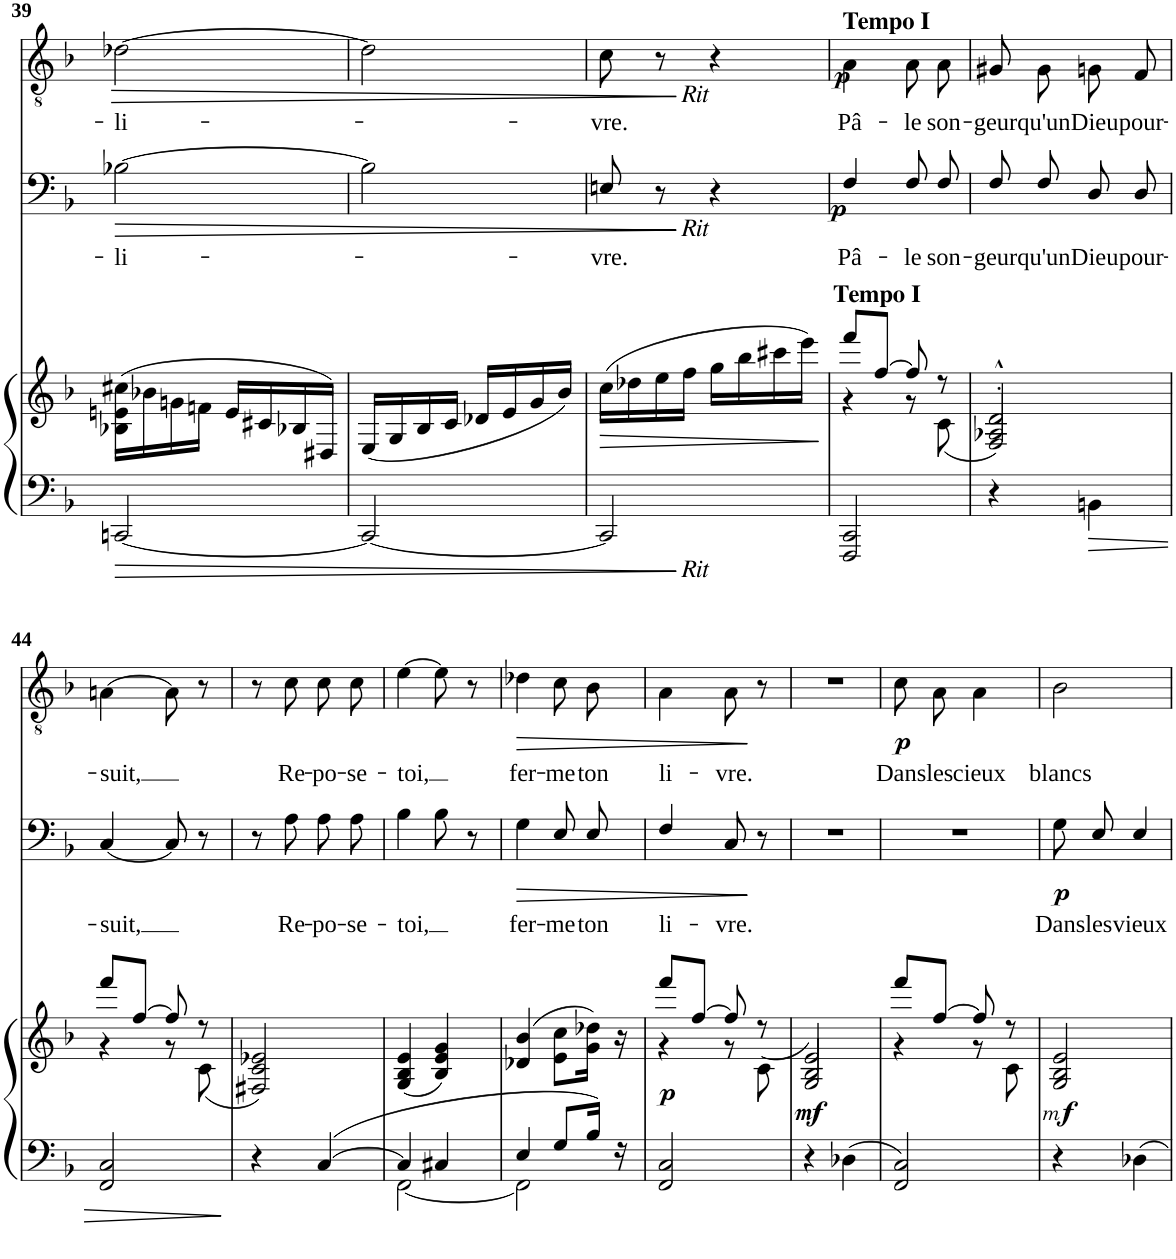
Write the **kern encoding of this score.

**kern	**kern	**dynam	**kern	**text	**dynam	**kern	**text	**dynam
*part3	*part3	*part3	*part2	*part2	*part2	*part1	*part1	*part1
*staff4	*staff3	*staff3/4	*staff2	*staff2	*staff2	*staff1	*staff1	*staff1
!!LO:PB:g=z
*clefF4	*clefG2	*	*clefF4	*	*	*clefGv2	*	*
*	*	*	*Trd4c7	*	*	*	*	*
*k[b-]	*k[b-]	*	*k[b-]	*	*	*k[b-]	*	*
*M2/4	*M2/4	*	*M2/4	*	*	*M2/4	*	*
=39	=39	=39	=39	=39	=39	=39	=39	=39
!	!	!	!	!LO:LY:b	!LO:HP:b	!	!LO:LY:b	!LO:HP:b
[2CCn/	(16B-X\ 16en\ 16cc#X\LL	.	[2B-X\	-li-	>	[2d-X\	-li-	>
.	16b-X\	.	.	.	.	.	.	.
.	16gn\	.	.	.	.	.	.	.
.	16fn\JJ	.	.	.	.	.	.	.
.	16e/LL	.	.	.	.	.	.	.
.	16c#X/	.	.	.	.	.	.	.
.	16B-X/	.	.	.	.	.	.	.
.	16D#X/JJ)	.	.	.	.	.	.	.
=40	=40	=40	=40	=40	=40	=40	=40	=40
2CC/_	(16E/LL	.	2B-\]	.	.	2d-\]	.	.
.	16G/	.	.	.	.	.	.	.
.	16B-/	.	.	.	.	.	.	.
.	16c/JJ	.	.	.	.	.	.	.
.	16d-X/LL	.	.	.	.	.	.	.
.	16e/	.	.	.	.	.	.	.
.	16g/	.	.	.	.	.	.	.
.	16b-/JJ)	.	.	.	.	.	.	.
.	.	.	.	.	]	.	.	]
=41	=41	=41	=41	=41	=41	=41	=41	=41
!	!	!	!	!	!	!LO:TX:b:i:t=Rit	!	!
!	!	!	!LO:TX:b:i:t=Rit	!	!	!	!	!
!LO:TX:b:i:t=Rit	!	!	!	!	!	!	!	!
!	!	!LO:HP:b	!	!LO:LY:b	!	!	!LO:LY:b	!
2CC/]	(16cc\LL	>	8En/	-vre.	.	8c\	-vre.	.
.	16dd-X\	.	.	.	.	.	.	.
.	16ee\	.	8r	.	.	8r	.	.
.	16ff\JJ	.	.	.	.	.	.	.
.	16gg\LL	.	4r	.	.	4r	.	.
.	16bb-\	.	.	.	.	.	.	.
.	16ccc#X\	.	.	.	.	.	.	.
.	16eee\JJ)	.	.	.	.	.	.	.
.	.	]	.	.	.	.	.	.
=42	=42	=42	=42	=42	=42	=42	=42	=42
*	*^	*	*	*	*	*	*	*
!	!	!	!	!	!	!	!LO:TX:a:B:t=Tempo I	!	!
!	!LO:TX:a:B:t=Tempo I	!	!	!	!	!	!	!	!
!	!	!	!	!	!LO:LY:b	!LO:DY:b	!	!LO:LY:b	!LO:DY:b
2FFF/ 2CC/	8fff/L	4r	.	4F/	Pâ-	p	4A\	Pâ-	p
.	[8ff/J	.	.	.	.	.	.	.	.
!	!	!	!	!	!LO:LY:b	!	!	!LO:LY:b	!
.	8ff/]	8r	.	8F/L	-le	.	8A\L	-le	.
!	!	!	!	!	!LO:LY:b	!	!	!LO:LY:b	!
.	8r	(8c\	.	8F/J	son-	.	8A\J	son-	.
=43	=43	=43	=43	=43	=43	=43	=43	=43	=43
!	!	!	!	!	!LO:LY:b	!	!	!LO:LY:b	!
*	*	*	*	*	*	*	*^	*	*
4r	2F/^^ 2d/^^)	2A-X'/	.	8F/L	-geur	.	8G#X/L	8ryy	-geur	.
!	!	!	!	!	!LO:LY:b	!	!	!	!LO:LY:b	!
.	.	.	.	8F/J	qu'un	.	8G#/J	8ryy	qu'un	.
!	!	!	!	!	!LO:LY:b	!	!	!	!LO:LY:b	!
4BBn\	.	.	.	8D/L	Dieu	.	8Gn/L	4ryy	Dieu	.
!	!	!	!	!	!LO:LY:b	!	!	!	!LO:LY:b	!
.	.	.	.	8D/J	pour-	.	8F/J	.	pour-	.
*	*	*	*	*	*	*	*v	*v	*	*
!!LO:LB:g=z
=44	=44	=44	=44	=44	=44	=44	=44	=44	=44
!	!	!	!	!	!LO:LY:b	!	!	!LO:LY:b	!
2FF/ 2C/	8fff/L	4r	.	[4C/	-suit,	.	[4An\	-suit,	.
.	[8ff/J	.	.	.	.	.	.	.	.
.	8ff/]	8r	.	8C/]	.	.	8A\]	.	.
.	8r	(8c\	.	8r	.	.	8r	.	.
*	*v	*v	*	*	*	*	*	*	*
=45	=45	=45	=45	=45	=45	=45	=45	=45
4r	2F#X/ 2c/ 2e-X/)	.	8r	.	.	8r	.	.
!	!	!	!	!LO:LY:b	!	!	!LO:LY:b	!
.	.	.	8A\	Re-	.	8c\	Re-	.
!	!	!	!	!LO:LY:b	!	!	!LO:LY:b	!
[4C/	.	.	8A\L	-po-	.	8c\L	-po-	.
!	!	!	!	!LO:LY:b	!	!	!LO:LY:b	!
.	.	.	8A\J	-se-	.	8c\J	-se-	.
=46	=46	=46	=46	=46	=46	=46	=46	=46
*^	*	*	*	*	*	*	*	*
!	!	!	!	!	!LO:LY:b	!	!	!LO:LY:b	!
4C/]	[2FF\	(4G/ 4B-/ 4e/	.	4B-\	-toi,	.	[4e\	-toi,	.
4C#X/	.	4B-/ 4e/ 4g/)	.	8B-\	.	.	8e\]	.	.
.	.	.	.	8r	.	.	8r	.	.
=47	=47	=47	=47	=47	=47	=47	=47	=47	=47
!	!	!	!	!	!LO:LY:b	!LO:HP:b	!	!LO:LY:b	!LO:HP:b
4E/	2FF\]	(4d-X/ 4b-/	.	4G\	fer-	>	4d-X\	fer-	>
!	!	!	!	!	!LO:LY:b	!	!	!LO:LY:b	!
8G/L	.	8e\ 8cc\L	.	8E/L	-me	.	8c\L	-me	.
!	!	!	!	!	!LO:LY:b	!	!	!LO:LY:b	!
16B-/Jk	.	16g\ 16dd-X\Jk)	.	8E/J	ton	.	8B-\J	ton	.
16r	.	16r	.	.	.	.	.	.	.
*v	*v	*	*	*	*	*	*	*	*
=48	=48	=48	=48	=48	=48	=48	=48	=48
*	*^	*	*	*	*	*	*	*
!	!	!	!LO:DY:b	!	!LO:LY:b	!	!	!LO:LY:b	!
2FF/ 2C/	8fff/L	4r	p	4F/	li-	.	4A\	li-	.
.	[8ff/J	.	.	.	.	.	.	.	.
!	!	!	!	!	!LO:LY:b	!	!	!LO:LY:b	!
.	8ff/]	8r	.	8C/	-vre.	.	8A\	-vre.	.
.	8r	(8c\	.	8r	.	]	8r	.	]
=49	=49	=49	=49	=49	=49	=49	=49	=49	=49
*	*	*^	*	*	*	*	*	*	*
!	!	!	!	!LO:DY:b	!	!	!	!	!	!
4r	2e/	2B-/)	2G/	mf	2r	.	.	2r	.	.
4D-X\	.	.	.	.	.	.	.	.	.	.
*	*	*v	*v	*	*	*	*	*	*	*
=50	=50	=50	=50	=50	=50	=50	=50	=50	=50
!	!	!	!	!	!	!	!	!LO:LY:b	!LO:DY:b
2FF/ 2C/	8fff/L	4r	.	2r	.	.	8c\L	Dans	p
!	!	!	!	!	!	!	!	!LO:LY:b	!
.	[8ff/J	.	.	.	.	.	8A\J	les	.
!	!	!	!	!	!	!	!	!LO:LY:b	!
.	8ff/]	8r	.	.	.	.	4A\	cieux	.
.	8r	8c\	.	.	.	.	.	.	.
=51	=51	=51	=51	=51	=51	=51	=51	=51	=51
!	!	!	!LO:DY:b	!	!LO:LY:b	!	!	!LO:LY:b	!
!	!	!	!LO:DY:n=1:b	!	!	!LO:DY:b	!	!	!
*	*v	*v	*	*	*	*	*	*	*
4r	2G/ 2B-/ 2e/	other-dynamics f	8G\L	Dans	p	2B-\	blancs	.
!	!	!	!	!LO:LY:b	!	!	!	!
.	.	.	8E\J	les	.	.	.	.
!	!	!	!	!LO:LY:b	!	!	!	!
4D-X\	.	.	4E/	vieux	.	.	.	.
=	=	=	=	=	=	=	=	=
*-	*-	*-	*-	*-	*-	*-	*-	*-
